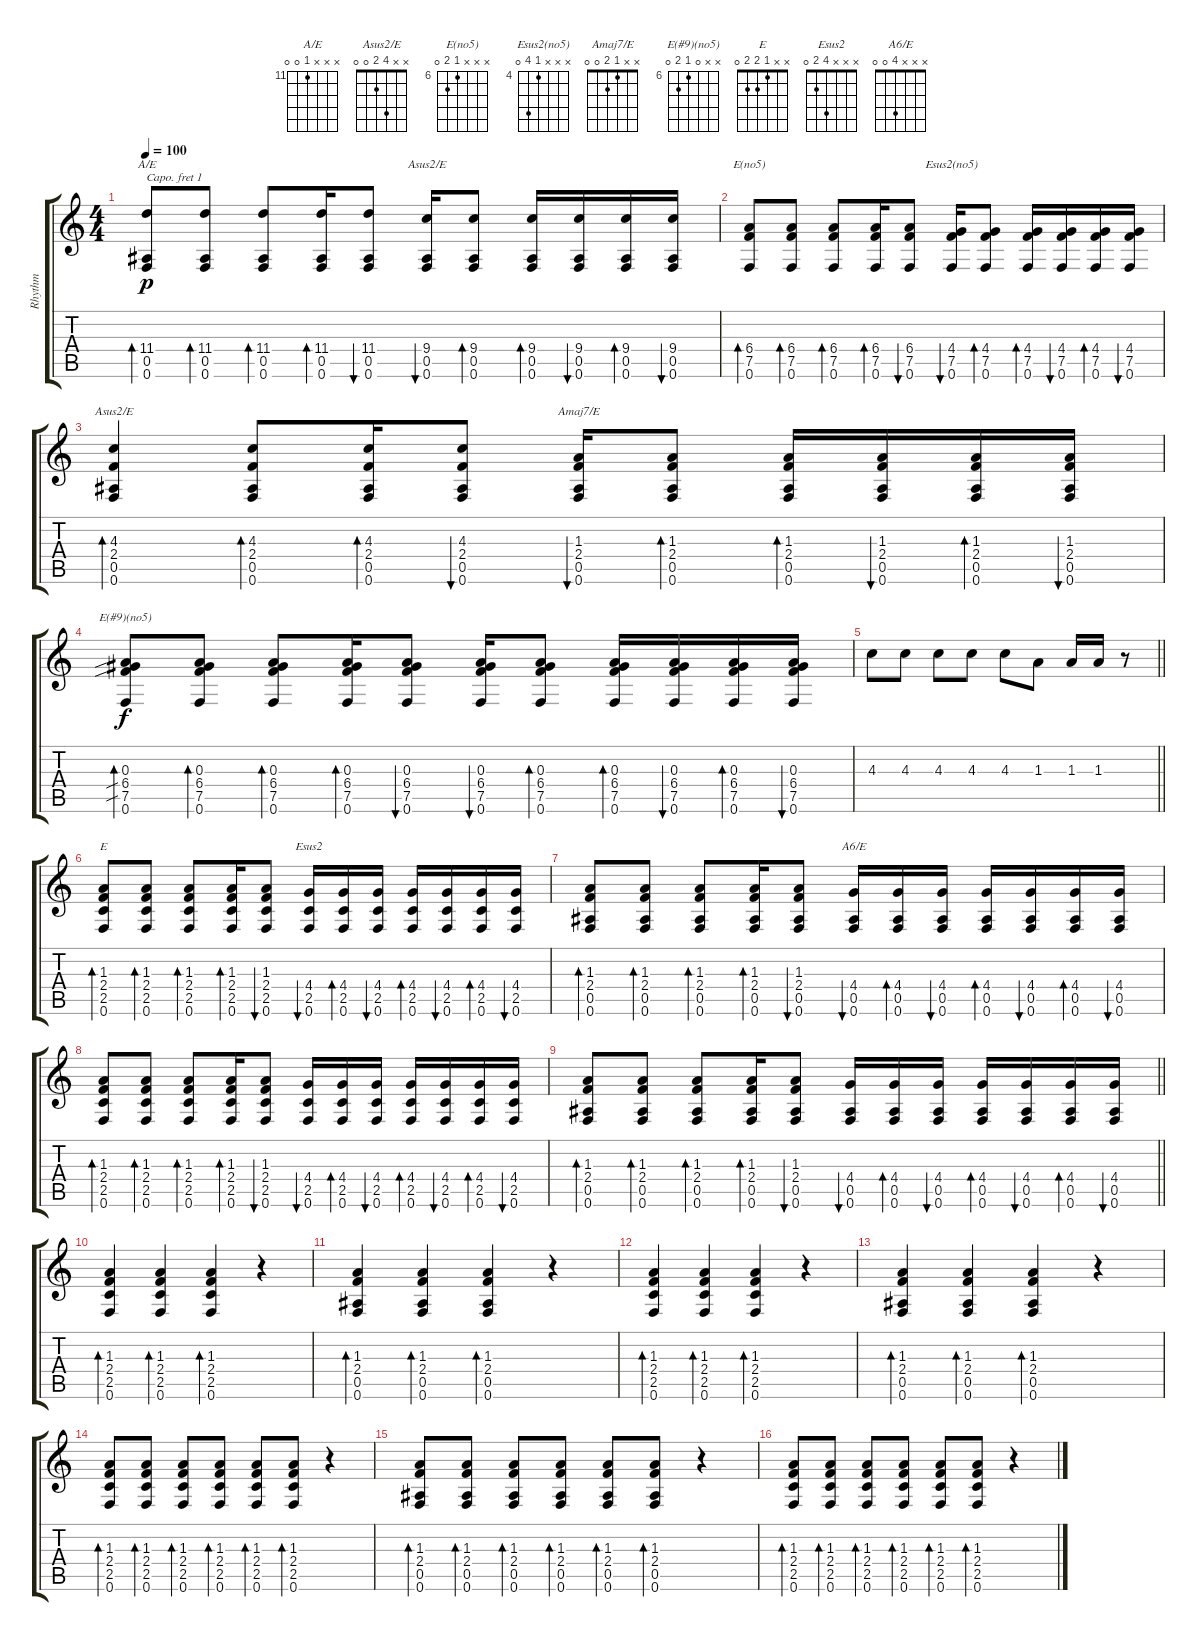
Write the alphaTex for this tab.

\track ("Rhythm " "Rhythm ") {instrument electricguitarclean}
\staff {score tabs}
\capo 1
\tuning (E4 B3 G3 D3 A2 E2) {hide}
\chord ("A/E" x x x 11 0 0) {firstfret 11}
\chord ("Asus2/E" x x x 9 0 0) {firstfret 9}
\chord ("E(no5)" x x x 6 7 0) {firstfret 6}
\chord ("Esus2(no5)" x x x 4 7 0) {firstfret 4}
\chord ("Asus2/E" x x 4 2 0 0)
\chord ("Amaj7/E" x x 1 2 0 0)
\chord ("E(#9)(no5)" x x 0 6 7 0) {firstfret 6}
\chord ("E" x x 1 2 2 0)
\chord ("Esus2" x x x 4 2 0)
\chord ("A6/E" x x x 4 0 0)
\ts (4 4)
\tempo 100
\clef g2
\ks c
(11.4 0.5 0.6).8{bd 30 ch "A/E" dy p} (11.4 0.5 0.6).8{bd 30} (11.4 0.5 0.6).8{bd 30} (11.4 0.5 0.6).16{bd 30} (11.4 0.5 0.6).8{bu 30} (9.4 0.5 0.6).16{bu 30 ch "Asus2/E"} (9.4 0.5 0.6).8{bd 30} (9.4 0.5 0.6).16{bd 30} (9.4 0.5 0.6).16{bu 30} (9.4 0.5 0.6).16{bd 30} (9.4 0.5 0.6).16{bu 30} |
(6.4 7.5 0.6).8{bd 30 ch "E(no5)"} (6.4 7.5 0.6).8{bd 30} (6.4 7.5 0.6).8{bd 30} (6.4 7.5 0.6).16{bd 30} (6.4 7.5 0.6).8{bu 30} (4.4 7.5 0.6).16{bu 30 ch "Esus2(no5)"} (4.4 7.5 0.6).8{bd 30} (4.4 7.5 0.6).16{bd 30} (4.4 7.5 0.6).16{bu 30} (4.4 7.5 0.6).16{bd 30} (4.4 7.5 0.6).16{bu 30} |
(4.3 2.4 0.5 0.6).4{bd 30 ch "Asus2/E"} (4.3 2.4 0.5 0.6).8{bd 30} (4.3 2.4 0.5 0.6).16{bd 30} (4.3 2.4 0.5 0.6).8{bu 30} (1.3 2.4 0.5 0.6).16{bu 30 ch "Amaj7/E"} (1.3 2.4 0.5 0.6).8{bd 30} (1.3 2.4 0.5 0.6).16{bd 30} (1.3 2.4 0.5 0.6).16{bu 30} (1.3 2.4 0.5 0.6).16{bd 30} (1.3 2.4 0.5 0.6).16{bu 30} |
(0.3 6.4{sib} 7.5{sib} 0.6).8{bd 30 ch "E(#9)(no5)" dy f} (0.3 6.4 7.5 0.6).8{bd 30} (0.3 6.4 7.5 0.6).8{bd 30} (0.3 6.4 7.5 0.6).16{bd 30} (0.3 6.4 7.5 0.6).8{bu 30} (0.3 6.4 7.5 0.6).16{bu 30} (0.3 6.4 7.5 0.6).8{bd 30} (0.3 6.4 7.5 0.6).16{bd 30} (0.3 6.4 7.5 0.6).16{bu 30} (0.3 6.4 7.5 0.6).16{bd 30} (0.3 6.4 7.5 0.6).16{bu 30} |
\barLineRight lightlight
4.3.8 4.3.8 4.3.8 4.3.8 4.3.8 1.3.8 1.3.16 1.3.16 r.8 |
(1.3 2.4 2.5 0.6).8{bd 30 ch "E"} (1.3 2.4 2.5 0.6).8{bd 30} (1.3 2.4 2.5 0.6).8{bd 30} (1.3 2.4 2.5 0.6).16{bd 30} (1.3 2.4 2.5 0.6).8{bu 30} (4.4 2.5 0.6).16{bu 30 ch "Esus2"} (4.4 2.5 0.6).16{bd 30} (4.4 2.5 0.6).16{bu 30} (4.4 2.5 0.6).16{bd 30} (4.4 2.5 0.6).16{bu 30} (4.4 2.5 0.6).16{bd 30} (4.4 2.5 0.6).16{bu 30} |
(1.3 2.4 0.5 0.6).8{bd 30} (1.3 2.4 0.5 0.6).8{bd 30} (1.3 2.4 0.5 0.6).8{bd 30} (1.3 2.4 0.5 0.6).16{bd 30} (1.3 2.4 0.5 0.6).8{bu 30} (4.4 0.5 0.6).16{bu 30 ch "A6/E"} (4.4 0.5 0.6).16{bd 30} (4.4 0.5 0.6).16{bu 30} (4.4 0.5 0.6).16{bd 30} (4.4 0.5 0.6).16{bu 30} (4.4 0.5 0.6).16{bd 30} (4.4 0.5 0.6).16{bu 30} |
(1.3 2.4 2.5 0.6).8{bd 30} (1.3 2.4 2.5 0.6).8{bd 30} (1.3 2.4 2.5 0.6).8{bd 30} (1.3 2.4 2.5 0.6).16{bd 30} (1.3 2.4 2.5 0.6).8{bu 30} (4.4 2.5 0.6).16{bu 30} (4.4 2.5 0.6).16{bd 30} (4.4 2.5 0.6).16{bu 30} (4.4 2.5 0.6).16{bd 30} (4.4 2.5 0.6).16{bu 30} (4.4 2.5 0.6).16{bd 30} (4.4 2.5 0.6).16{bu 30} |
\barLineRight lightlight
(1.3 2.4 0.5 0.6).8{bd 30} (1.3 2.4 0.5 0.6).8{bd 30} (1.3 2.4 0.5 0.6).8{bd 30} (1.3 2.4 0.5 0.6).16{bd 30} (1.3 2.4 0.5 0.6).8{bu 30} (4.4 0.5 0.6).16{bu 30} (4.4 0.5 0.6).16{bd 30} (4.4 0.5 0.6).16{bu 30} (4.4 0.5 0.6).16{bd 30} (4.4 0.5 0.6).16{bu 30} (4.4 0.5 0.6).16{bd 30} (4.4 0.5 0.6).16{bu 30} |
(1.3 2.4 2.5 0.6).4{bd 30} (1.3 2.4 2.5 0.6).4{bd 30} (1.3 2.4 2.5 0.6).4{bd 30} r.4 |
(1.3 2.4 0.5 0.6).4{bd 30} (1.3 2.4 0.5 0.6).4{bd 30} (1.3 2.4 0.5 0.6).4{bd 30} r.4 |
(1.3 2.4 2.5 0.6).4{bd 30} (1.3 2.4 2.5 0.6).4{bd 30} (1.3 2.4 2.5 0.6).4{bd 30} r.4 |
(1.3 2.4 0.5 0.6).4{bd 30} (1.3 2.4 0.5 0.6).4{bd 30} (1.3 2.4 0.5 0.6).4{bd 30} r.4 |
(1.3 2.4 2.5 0.6).8{bd 30} (1.3 2.4 2.5 0.6).8{bd 30} (1.3 2.4 2.5 0.6).8{bd 30} (1.3 2.4 2.5 0.6).8{bd 30} (1.3 2.4 2.5 0.6).8{bd 30} (1.3 2.4 2.5 0.6).8{bd 30} r.4 |
(1.3 2.4 0.5 0.6).8{bd 30} (1.3 2.4 0.5 0.6).8{bd 30} (1.3 2.4 0.5 0.6).8{bd 30} (1.3 2.4 0.5 0.6).8{bd 30} (1.3 2.4 0.5 0.6).8{bd 30} (1.3 2.4 0.5 0.6).8{bd 30} r.4 |
(1.3 2.4 2.5 0.6).8{bd 30} (1.3 2.4 2.5 0.6).8{bd 30} (1.3 2.4 2.5 0.6).8{bd 30} (1.3 2.4 2.5 0.6).8{bd 30} (1.3 2.4 2.5 0.6).8{bd 30} (1.3 2.4 2.5 0.6).8{bd 30} r.4
